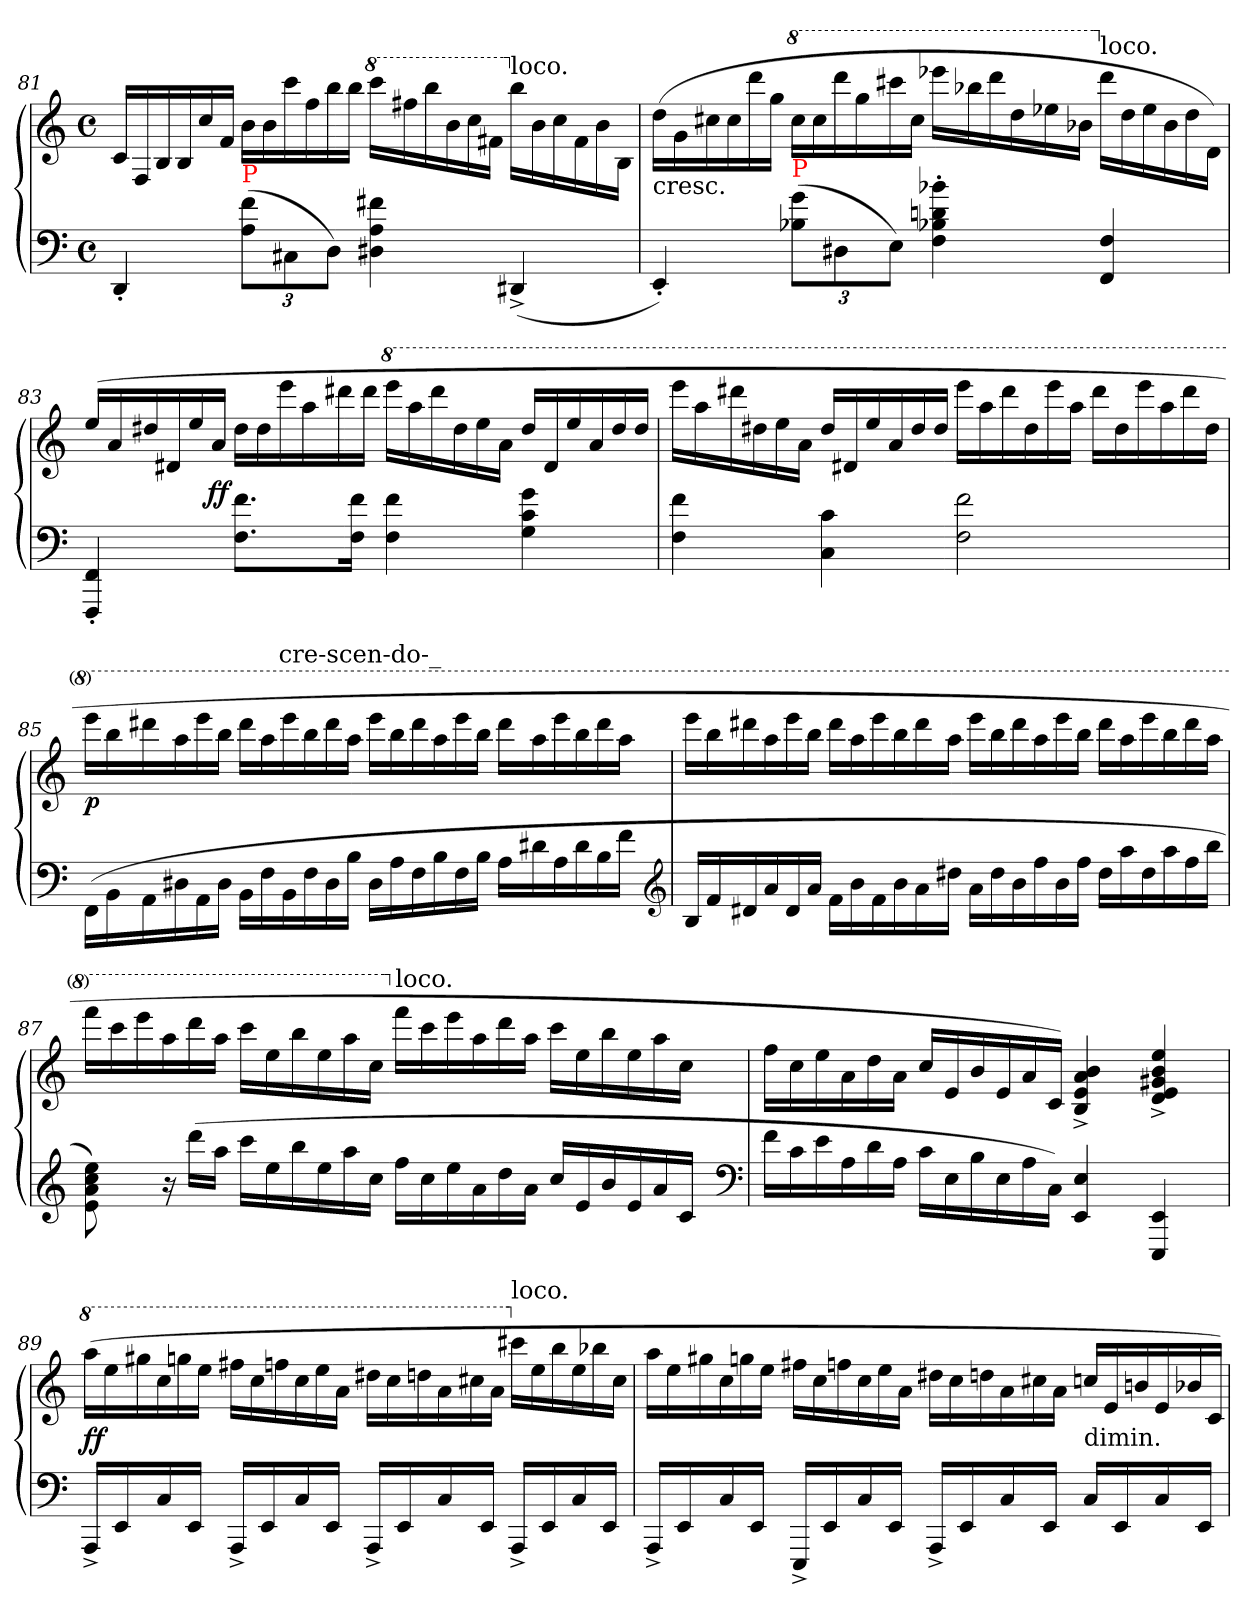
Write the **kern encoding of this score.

**kern	**kern	**dynam
*part1	*part1	*part1
*staff2	*staff1	*staff1/2
*clefF4	*clefG2	*
*k[]	*k[]	*
*a:	*a:	*
*M4/4	*M4/4	*
*met(c)	*met(c)	*
*	*Xtuplet	*
=81	=81	=81
4DD'</	24c/LL	.
.	24F/	.
.	24B/	.
.	24B/	.
.	24cc	.
.	24fJJ	.
*Xbrackettup	*	*
!LO:TX:a:color=red:t=P	!	!
(>12f 12AL	24bLL	.
.	24b	.
12C#X	24ccc	.
.	24ff	.
12DJ)	24bb	.
.	24bbJJ	.
*	*8va	*
4f#X 4A 4D#X	24ccccLL	.
.	24fff#X	.
.	24bbb	.
.	24bb	.
.	24ccc	.
.	24ff#XJJ	.
*	*X8va	*
!	!LO:TX:a:t=loco.	!
(<4DD#X^>	24bb\LL	.
.	24b\	.
.	24cc\	.
.	24f#\	.
.	24b\	.
.	24B\JJ	.
=82	=82	=82
!	!LO:TX:c:t=cresc.	!
4EE'<)	(>24ddLL	.
.	24g	.
.	24cc#X	.
.	24cc#	.
.	24ddd	.
.	24ggJJ	.
*	*8va	*
!LO:TX:a:color=red:t=P	!	!
(>12g 12B-XL	24ccc#LL	.
.	24ccc#	.
12D#X	24dddd	.
.	24ggg	.
12EJ)	24cccc#X	.
.	24ccc#JJ	.
4b-X'> 4dn'> 4B-X'> 4F'>	24eeee-XLL	.
.	24bbb-X	.
.	24dddd	.
.	24ddd	.
.	24eee-X	.
.	24bb-XJJ	.
*	*X8va	*
!	!LO:TX:a:t=loco.	!
4F 4FF	24dddLL	.
.	24dd	.
.	24ee-	.
.	24b-	.
.	24dd	.
.	24dJJ)	.
=83	=83	=83
4FF'< 4FFF'<	(>24ee/LL	.
.	24a/	.
.	24dd#X/	.
.	24d#X/	.
.	24ee/	.
.	24a/JJ	ff
8.f 8.FL	24dd#LL	.
.	24dd#	.
.	24eee	.
.	24aa	.
.	24ddd#X	.
16f 16FJk	.	.
.	24ddd#JJ	.
*	*8va	*
4f 4F	24eeeeLL	.
.	24aaa	.
.	24dddd#	.
.	24ddd#	.
.	24eee	.
.	24aaJJ	.
4g 4c 4G	24ddd#LL	.
.	24dd#	.
.	24eee	.
.	24aa	.
.	24ddd#	.
.	24ddd#JJ	.
=84	=84	=84
4f 4F	24eeeeLL	.
.	24aaa	.
.	24dddd#X	.
.	24ddd#X	.
.	24eee	.
.	24aaJJ	.
4c 4C	24ddd#LL	.
.	24dd#X	.
.	24eee	.
.	24aa	.
.	24ddd#	.
.	24ddd#JJ	.
2f 2F	24eeeeLL	.
.	24aaa	.
.	24dddd#	.
.	24ddd#	.
.	24eeee	.
.	24aaaJJ	.
.	24dddd#LL	.
.	24ddd#	.
.	24eeee	.
.	24aaa	.
.	24dddd#	.
.	24ddd#JJ	.
=85	=85	=85
*Xtuplet	*	*
(>24FF\LL	24eeeeLL	p
24BB\	24bbb	.
24AA\	24dddd#X	.
24D#X\	24aaa	.
24AA\	24eeee	.
24D#\JJ	24bbbJJ	.
24BBLL	24dddd#LL	.
24F	24aaa	.
!	!LO:TX:a:t=cre-scen-do-_	!
24BB	24eeee	.
24F	24bbb	.
24D#	24dddd#	.
24BJJ	24aaaJJ	.
24D#LL	24eeeeLL	.
24A	24bbb	.
24F	24dddd#	.
24B	24aaa	.
24F	24eeee	.
24BJJ	24bbbJJ	.
24ALL	24dddd#LL	.
24d#X	24aaa	.
24A	24eeee	.
24d#	24bbb	.
24B	24dddd#	.
24fJJ	24aaaJJ	.
*clefG2	*	*
=86	=86	=86
24BLL	24eeeeLL	.
24f	24bbb	.
24d#X	24dddd#X	.
24a	24aaa	.
24d#	24eeee	.
24aJJ	24bbbJJ	.
24f\LL	24dddd#LL	.
24b\	24aaa	.
24f\	24eeee	.
24b\	24bbb	.
24a\	24dddd#	.
24dd#X\JJ	24aaaJJ	.
24aLL	24eeeeLL	.
24dd#	24bbb	.
24b	24dddd#	.
24ff	24aaa	.
24b	24eeee	.
24ffJJ	24bbbJJ	.
24dd#LL	24dddd#LL	.
24aa	24aaa	.
24dd#	24eeee	.
24aa	24bbb	.
24ff	24dddd#	.
24bbJJ	24aaaJJ	.
=87	=87	=87
!	!	!LO:DY:b=2:rj
8ee\ 8cc\ 8a\ 8e\)	24ffffLL	fz f
.	24cccc	.
.	24eeee	.
24r	24aaa	.
(>24dddLL	24dddd	.
24aaJJ	24aaaJJ	.
24cccLL	24ccccLL	.
24ee	24eee	.
24bb	24bbb	.
24ee	24eee	.
24aa	24aaa	.
24ccJJ	24cccJJ	.
*	*X8va	*
!	!LO:TX:a:t=loco.	!
24ffLL	24fffLL	.
24cc	24ccc	.
24ee	24eee	.
24a	24aa	.
24dd	24ddd	.
24aJJ	24aaJJ	.
24ccLL	24cccLL	.
24e	24ee	.
24b	24bb	.
24e	24ee	.
24a	24aa	.
24cJJ	24ccJJ	.
*clefF4	*	*
=88	=88	=88
24fLL	24ffLL	.
24c	24cc	.
24e	24ee	.
24A	24a	.
24d	24dd	.
24AJJ	24aJJ	.
24cLL	24ccLL	.
24E	24e	.
24B	24b	.
24E	24e	.
24A	24a	.
24CJJ)	24cJJ)	.
4E 4EE	4b^> 4a^> 4e^> 4B^>	.
4EE 4EEE	4ee^> 4b^> 4g#X^> 4e^> 4d^>	.
=89	=89	=89
*	*8va	*
16AAA^<LL	(>24aaaLL	ff
.	24eee	.
16EE	.	.
.	24ggg#X	.
16C	24ccc	.
.	24gggn	.
16EEJJ	.	.
.	24eeeJJ	.
16AAA^<LL	24fff#XLL	.
.	24ccc	.
16EE	.	.
.	24fffn	.
16C	24ccc	.
.	24eee	.
16EEJJ	.	.
.	24aaJJ	.
16AAA^<LL	24ddd#XLL	.
.	24ccc	.
16EE	.	.
.	24dddn	.
16C	24aa	.
.	24ccc#X	.
16EEJJ	.	.
.	24aaJJ	.
*	*X8va	*
!	!LO:TX:a:t=loco.	!
16AAA^<LL	24ccc#XLL	.
.	24ee	.
16EE	.	.
.	24bb	.
16C	24ee	.
.	24bb-X	.
16EEJJ	.	.
.	24cc#JJ	.
=90	=90	=90
16AAA^<LL	24aaLL	.
.	24ee	.
16EE	.	.
.	24gg#X	.
16C	24cc	.
.	24ggn	.
16EEJJ	.	.
.	24eeJJ	.
16EEE^<LL	24ff#XLL	.
.	24cc	.
16EE	.	.
.	24ffn	.
16C	24cc	.
.	24ee	.
16EEJJ	.	.
.	24aJJ	.
16AAA^<LL	24dd#XLL	.
.	24cc	.
16EE	.	.
.	24ddn	.
16C	24a	.
.	24cc#X	.
16EEJJ	.	.
.	24aJJ	.
!	!LO:TX:c:t=dimin.	!
16CLL	24ccnLL	.
.	24e	.
16EE	.	.
.	24bn	.
16C	24e	.
.	24b-X	.
16EEJJ	.	.
.	24cJJ)	.
=	=	=
*-	*-	*-
